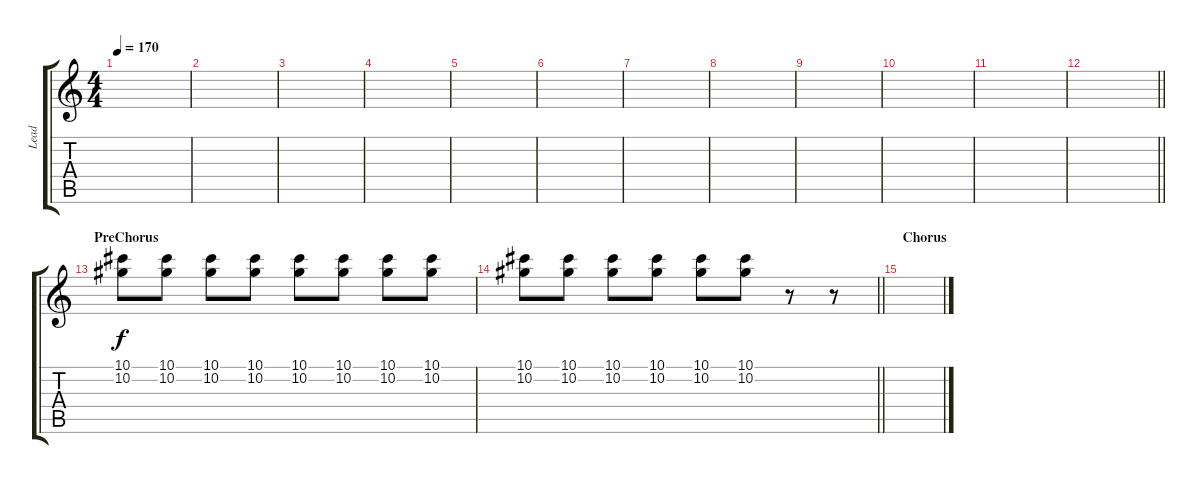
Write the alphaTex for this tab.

\track ("Lead" "Lead") {instrument overdrivenguitar}
\staff {score tabs}
\tuning (Eb4 Bb3 Gb3 Db3 Ab2 Db2) {hide}
\ts (4 4)
\tempo 170
\clef g2
\ks c
|
|
|
|
|
|
|
|
|
|
|
\barLineRight lightlight
|
\section ("" "PreChorus")
(10.1 10.2).8 (10.1 10.2).8 (10.1 10.2).8 (10.1 10.2).8 (10.1 10.2).8 (10.1 10.2).8 (10.1 10.2).8 (10.1 10.2).8 |
\barLineRight lightlight
(10.1 10.2).8 (10.1 10.2).8 (10.1 10.2).8 (10.1 10.2).8 (10.1 10.2).8 (10.1 10.2).8 r.8 r.8 |
\section ("" "Chorus")
